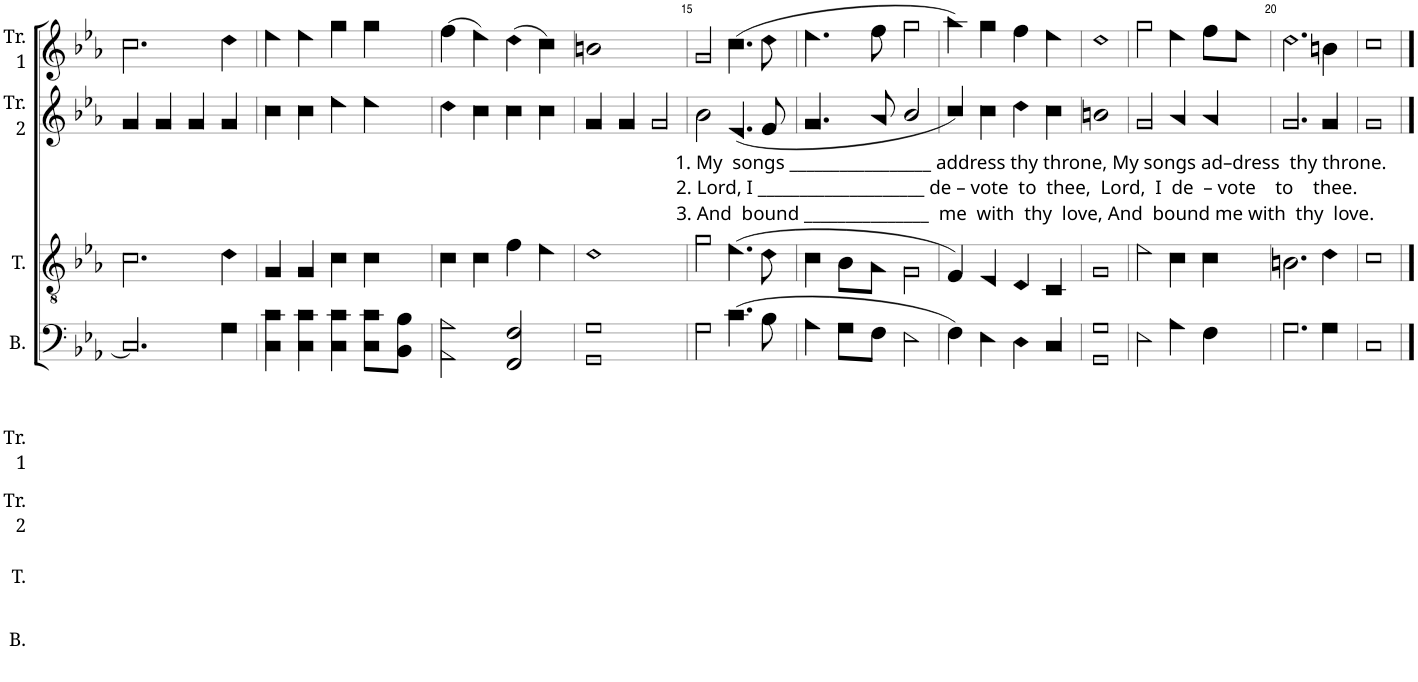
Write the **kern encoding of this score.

**kern	**kern	**kern	**kern
*part4	*part3	*part2	*part1
*staff4	*staff3	*staff2	*staff1
*I"B.	*I"T.	*I"Tr. 2	*I"Tr. 1
*I'B.	*I'T.	*I'Tr. 2	*I'Tr. 1
!!LO:PB:g=z
*clefF4	*clefGv2	*clefG2	*clefG2
*k[b-e-a-]	*k[b-e-a-]	*k[b-e-a-]	*k[b-e-a-]
*M4/4	*M4/4	*M4/4	*M4/4
*met(c)	*met(c)	*met(c)	*met(c)
=11	=11	=11	=11
2.C!/]	2.c!\	4g!/	2.cc!\
.	.	4g!/	.
.	.	4g!/	.
4G!\	4d!\	4g!/	4dd!\
=12	=12	=12	=12
4C!\ 4c!\	4G!/	4cc!\	4ee-!\
4C!\ 4c!\	4G!/	4cc!\	4ee-!\
4C!\ 4c!\	4c!\	4ee-!\	4gg!\
8C!\ 8c!\L	4c!\	4ee-!\	4gg!\
8BB-!\ 8B-!\J	.	.	.
=13	=13	=13	=13
2AA-!\ 2A-!\	4c!\	4dd!\	(4ff!\
.	4c!\	4cc!\	4ee-!\)
2FF!/ 2F!/	4f!\	4cc!\	(4dd!\
.	4e-!\	4cc!\	4cc!\)
=14	=14	=14	=14
1GG! 1G!	1d!	4g!/	1bn!
.	.	4g!/	.
.	.	2g!/	.
=15	=15	=15	=15
!	!	!LO:TX:b:t=1. My  songs _________________ address thy throne, My songs ad–dress  thy throne.	!
!	!	!LO:TX:b:t=2. Lord, I ____________________ de – vote  to  thee,  Lord,  I  de  – vote    to    thee.	!
!	!	!LO:TX:b:t=3. And  bound _______________  me  with  thy  love, And  bound me with  thy  love.	!
2G!\	2g!\	2b-!\	2g!/
(4.c!\	(4.e-!\	(4.e-!/	(4.cc!\
8B-!\	8d!\	8f!/	8dd!\
=16	=16	=16	=16
4A-!\	4c!\	4.g!/	4.ee-!\
8G!\L	8B-!\L	.	.
8F!\J	8A-!\J	8a-!/	8ff!\
2E-!\	2G!\	2b-!/	2gg!\
=17	=17	=17	=17
4F!\)	4F!/)	4cc!/)	4aa-!\)
4E-!\	4E-!/	4cc!\	4gg!\
4D!\	4D!/	4dd!\	4ff!\
4C!/	4C!/	4cc!\	4ee-!\
=18	=18	=18	=18
1GG! 1G!	1G!	1bn!	1dd!
=19	=19	=19	=19
2E-!\	2e-!\	2g!/	2gg!\
4A-!\	4c!\	4a-!/	4ee-!\
4F!\	4c!\	4a-!/	8ff!\L
.	.	.	8ee-!\J
=20	=20	=20	=20
2.G!\	2.Bn!\	2.g!/	2.dd!\
4G!\	4d!\	4g!/	4bn!\
=21	=21	=21	=21
1C!	1c!	1g!	1cc!
==	==	==	==
*-	*-	*-	*-
